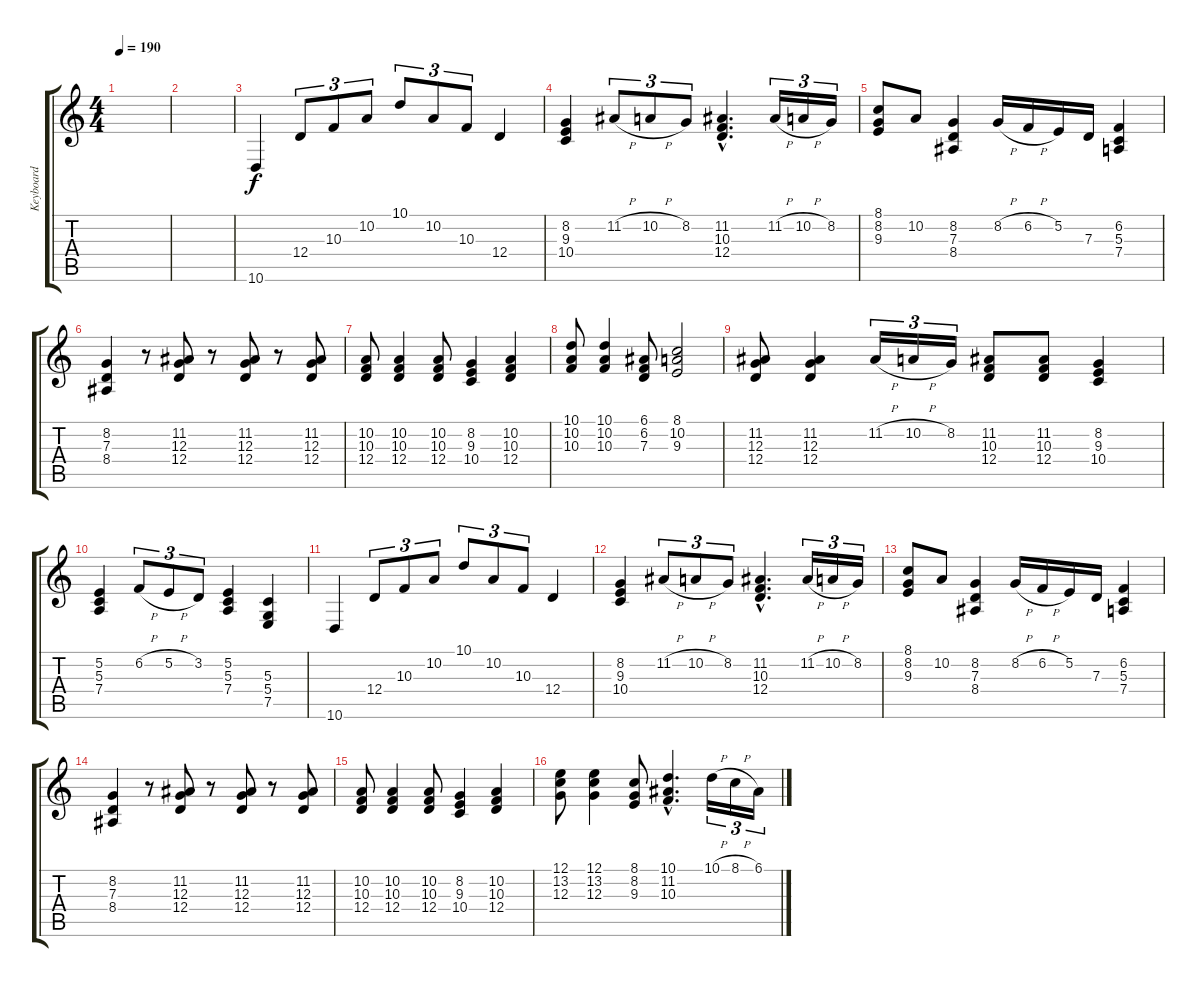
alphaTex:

\track ("Keyboard" "Keyboard") {instrument stringensemble1}
\staff {score tabs}
\tuning (E4 B3 G3 D3 A2 E2) {hide}
\ts (4 4)
\tempo 190
\clef g2
\ks c
|
|
10.6.4{volume 13 instrument brasssection} 12.4.8{tu (3 2)} 10.3.8{tu (3 2)} 10.2.8{tu (3 2)} 10.1.8{tu (3 2)} 10.2.8{tu (3 2)} 10.3.8{tu (3 2)} 12.4.4 |
(8.2 9.3 10.4).4 11.2{h}.8{tu (3 2)} 10.2{h}.8{tu (3 2)} 8.2.8{tu (3 2)} (11.2{hac} 10.3{hac} 12.4{hac}).4{d} 11.2{h}.16{tu (3 2)} 10.2{h}.16{tu (3 2)} 8.2.16{tu (3 2)} |
(8.1 8.2 9.3).8 10.2.8 (8.2 7.3 8.4).4 8.2{h}.16 6.2{h}.16 5.2.16 7.3.16 (6.2 5.3 7.4).4 |
(8.2 7.3 8.4).4 r.8 (11.2 12.3 12.4).8 r.8 (11.2 12.3 12.4).8 r.8 (11.2 12.3 12.4).8 |
(10.2 10.3 12.4).8{volume 13 instrument brasssection} (10.2 10.3 12.4).4 (10.2 10.3 12.4).8 (8.2 9.3 10.4).4 (10.2 10.3 12.4).4 |
(10.1 10.2 10.3).8 (10.1 10.2 10.3).4 (6.1 6.2 7.3).8 (8.1 10.2 9.3).2 |
(11.2 12.3 12.4).8 (11.2 12.3 12.4).4 11.2{h}.16{tu (3 2)} 10.2{h}.16{tu (3 2)} 8.2.16{tu (3 2)} (11.2 10.3 12.4).8 (11.2 10.3 12.4).8 (8.2 9.3 10.4).4 |
(5.2 5.3 7.4).4 6.2{h}.8{tu (3 2)} 5.2{h}.8{tu (3 2)} 3.2.8{tu (3 2)} (5.2 5.3 7.4).4 (5.3 5.4 7.5).4 |
10.6.4{volume 13 instrument brasssection} 12.4.8{tu (3 2)} 10.3.8{tu (3 2)} 10.2.8{tu (3 2)} 10.1.8{tu (3 2)} 10.2.8{tu (3 2)} 10.3.8{tu (3 2)} 12.4.4 |
(8.2 9.3 10.4).4 11.2{h}.8{tu (3 2)} 10.2{h}.8{tu (3 2)} 8.2.8{tu (3 2)} (11.2{hac} 10.3{hac} 12.4{hac}).4{d} 11.2{h}.16{tu (3 2)} 10.2{h}.16{tu (3 2)} 8.2.16{tu (3 2)} |
(8.1 8.2 9.3).8 10.2.8 (8.2 7.3 8.4).4 8.2{h}.16 6.2{h}.16 5.2.16 7.3.16 (6.2 5.3 7.4).4 |
(8.2 7.3 8.4).4 r.8 (11.2 12.3 12.4).8 r.8 (11.2 12.3 12.4).8 r.8 (11.2 12.3 12.4).8 |
(10.2 10.3 12.4).8{volume 13 instrument brasssection} (10.2 10.3 12.4).4 (10.2 10.3 12.4).8 (8.2 9.3 10.4).4 (10.2 10.3 12.4).4 |
(12.1 13.2 12.3).8 (12.1 13.2 12.3).4 (8.1 8.2 9.3).8 (10.1{hac} 11.2{hac} 10.3{hac}).4{d} 10.1{h}.16{tu (3 2)} 8.1{h}.16{tu (3 2)} 6.1.16{tu (3 2)}
